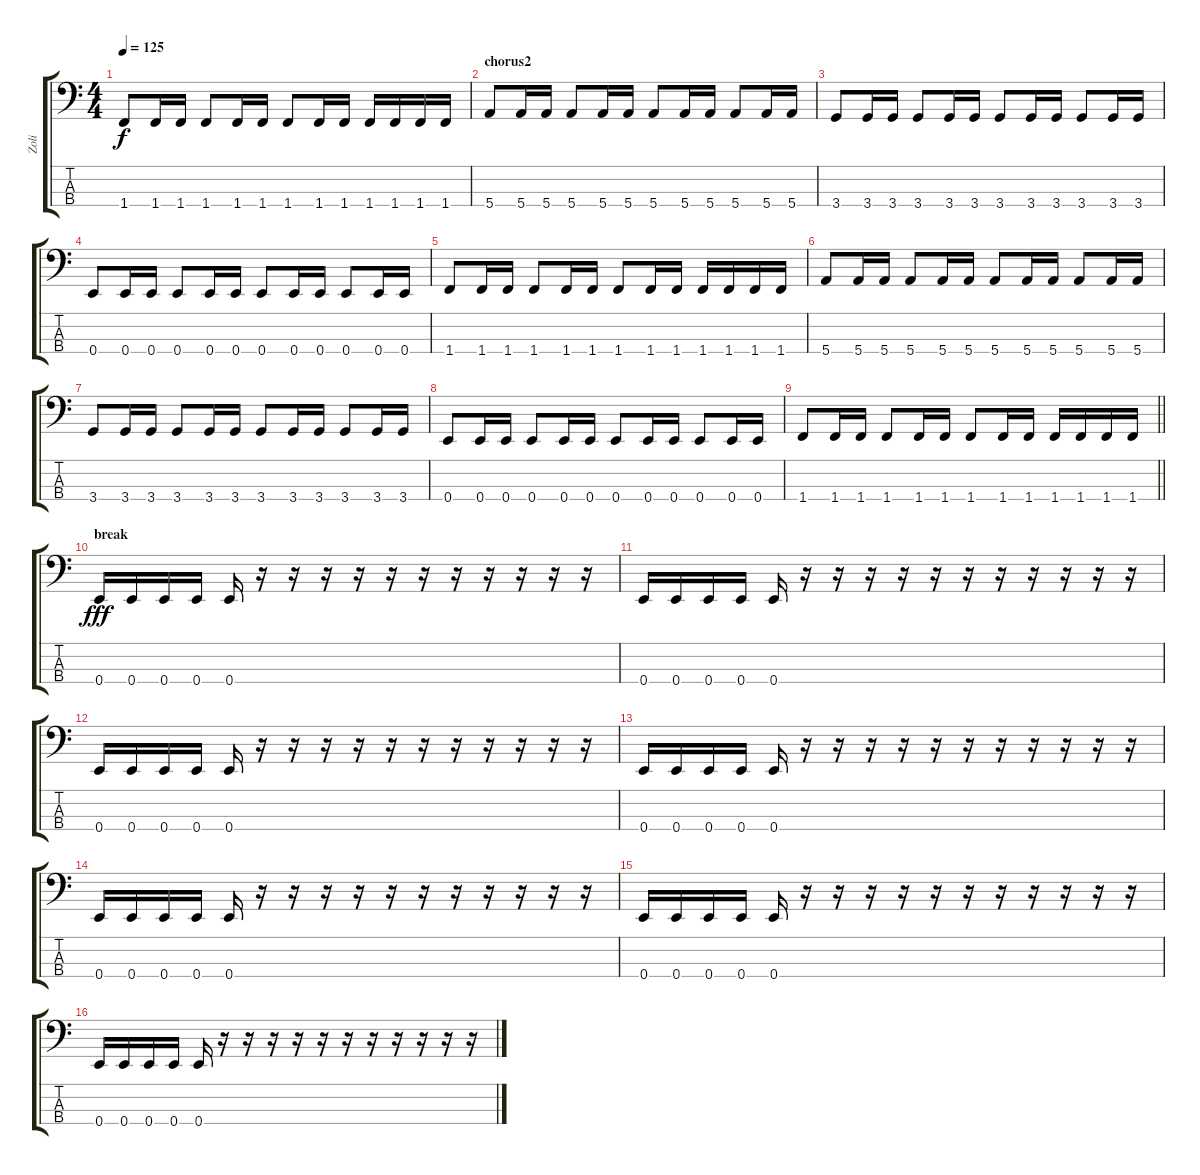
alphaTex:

\track ("Zoli" "Zoli") {instrument slapbass1}
\staff {score tabs}
\tuning (G2 D2 A1 E1) {hide}
\ts (4 4)
\tempo 125
\clef f4
\ks c
1.4.8{dy f} 1.4.16 1.4.16 1.4.8 1.4.16 1.4.16 1.4.8 1.4.16 1.4.16 1.4.16 1.4.16 1.4.16 1.4.16 |
\section ("" "chorus2")
5.4.8 5.4.16 5.4.16 5.4.8 5.4.16 5.4.16 5.4.8 5.4.16 5.4.16 5.4.8 5.4.16 5.4.16 |
3.4.8 3.4.16 3.4.16 3.4.8 3.4.16 3.4.16 3.4.8 3.4.16 3.4.16 3.4.8 3.4.16 3.4.16 |
0.4.8 0.4.16 0.4.16 0.4.8 0.4.16 0.4.16 0.4.8 0.4.16 0.4.16 0.4.8 0.4.16 0.4.16 |
1.4.8 1.4.16 1.4.16 1.4.8 1.4.16 1.4.16 1.4.8 1.4.16 1.4.16 1.4.16 1.4.16 1.4.16 1.4.16 |
5.4.8 5.4.16 5.4.16 5.4.8 5.4.16 5.4.16 5.4.8 5.4.16 5.4.16 5.4.8 5.4.16 5.4.16 |
3.4.8 3.4.16 3.4.16 3.4.8 3.4.16 3.4.16 3.4.8 3.4.16 3.4.16 3.4.8 3.4.16 3.4.16 |
0.4.8 0.4.16 0.4.16 0.4.8 0.4.16 0.4.16 0.4.8 0.4.16 0.4.16 0.4.8 0.4.16 0.4.16 |
\barLineRight lightlight
1.4.8 1.4.16 1.4.16 1.4.8 1.4.16 1.4.16 1.4.8 1.4.16 1.4.16 1.4.16 1.4.16 1.4.16 1.4.16 |
\section ("" "break")
0.4.16{dy fff} 0.4.16 0.4.16 0.4.16 0.4.16 r.16 r.16 r.16 r.16 r.16 r.16 r.16 r.16 r.16 r.16 r.16 |
0.4.16 0.4.16 0.4.16 0.4.16 0.4.16 r.16 r.16 r.16 r.16 r.16 r.16 r.16 r.16 r.16 r.16 r.16 |
0.4.16 0.4.16 0.4.16 0.4.16 0.4.16 r.16 r.16 r.16 r.16 r.16 r.16 r.16 r.16 r.16 r.16 r.16 |
0.4.16 0.4.16 0.4.16 0.4.16 0.4.16 r.16 r.16 r.16 r.16 r.16 r.16 r.16 r.16 r.16 r.16 r.16 |
0.4.16 0.4.16 0.4.16 0.4.16 0.4.16 r.16 r.16 r.16 r.16 r.16 r.16 r.16 r.16 r.16 r.16 r.16 |
0.4.16 0.4.16 0.4.16 0.4.16 0.4.16 r.16 r.16 r.16 r.16 r.16 r.16 r.16 r.16 r.16 r.16 r.16 |
0.4.16 0.4.16 0.4.16 0.4.16 0.4.16 r.16 r.16 r.16 r.16 r.16 r.16 r.16 r.16 r.16 r.16 r.16
